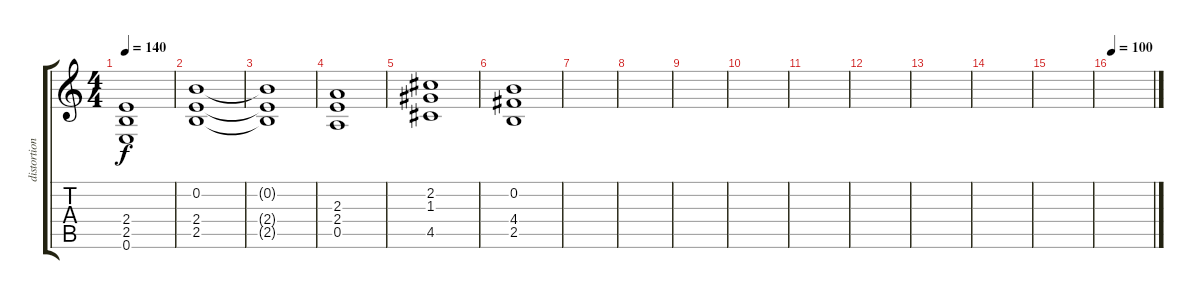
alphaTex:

\track ("distortion guitar" "distortion") {instrument distortionguitar}
\staff {score tabs}
\tuning (E4 B3 G3 D3 A2 E2) {hide}
\ts (4 4)
\tempo 140
\clef g2
\ks c
(2.4 2.5 0.6).1{dy f} |
(0.2 2.4 2.5).1 |
(0.2{t} 2.4{t} 2.5{t}).1 |
(2.3 2.4 0.5).1 |
(2.2 1.3 4.5).1 |
(0.2 4.4 2.5).1 |
|
|
|
|
|
|
|
|
|
\tempo 100
